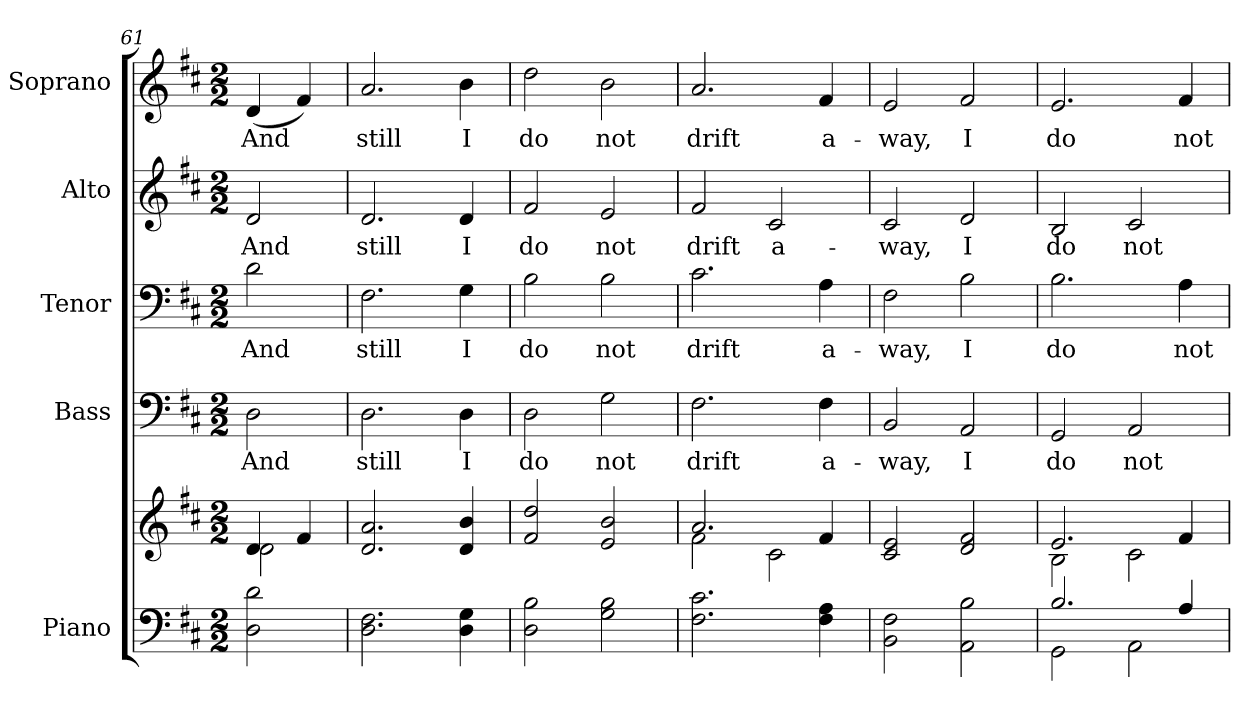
**kern	**kern	**kern	**text	**kern	**text	**kern	**text	**kern	**text
*part5	*part5	*part4	*part4	*part3	*part3	*part2	*part2	*part1	*part1
*staff6	*staff5	*staff4	*staff4	*staff3	*staff3	*staff2	*staff2	*staff1	*staff1
*I"Piano	*	*I"Bass	*	*I"Tenor	*	*I"Alto	*	*I"Soprano	*
*I'Pno.	*	*I'B.	*	*I'T.	*	*I'A.	*	*I'S.	*
*clefF4	*clefG2	*clefF4	*	*clefF4	*	*clefG2	*	*clefG2	*
*k[f#c#]	*k[f#c#]	*k[f#c#]	*	*k[f#c#]	*	*k[f#c#]	*	*k[f#c#]	*
*D:	*D:	*D:	*	*D:	*	*D:	*	*D:	*
*M2/2	*M2/2	*M2/2	*	*M2/2	*	*M2/2	*	*M2/2	*
=61	=61	=61	=61	=61	=61	=61	=61	=61	=61
*	*^	*	*	*	*	*	*	*	*
!	!	!	!	!LO:LY:b:color=#000000	!	!	!	!	!	!
!	!	!	!	!	!	!LO:LY:b:color=#000000	!	!	!	!
!	!	!	!	!	!	!	!	!LO:LY:b:color=#000000	!	!
!	!	!	!	!	!	!	!	!	!	!LO:LY:b:color=#000000
2Di\ 2di	4di/	2di\	2Di\	And	2di\	And	2di/	And	(4di/	And
.	4f#i/	.	.	.	.	.	.	.	4f#i/)	.
*	*v	*v	*	*	*	*	*	*	*	*
=62	=62	=62	=62	=62	=62	=62	=62	=62	=62
!	!	!	!LO:LY:b:color=#000000	!	!	!	!	!	!
!	!	!	!	!	!LO:LY:b:color=#000000	!	!	!	!
!	!	!	!	!	!	!	!LO:LY:b:color=#000000	!	!
!	!	!	!	!	!	!	!	!	!LO:LY:b:color=#000000
2.Di\ 2.F#i	2.di/ 2.ai	2.Di\	still	2.F#i\	still	2.di/	still	2.ai/	still
!	!	!	!LO:LY:b:color=#000000	!	!	!	!	!	!
!	!	!	!	!	!LO:LY:b:color=#000000	!	!	!	!
!	!	!	!	!	!	!	!LO:LY:b:color=#000000	!	!
!	!	!	!	!	!	!	!	!	!LO:LY:b:color=#000000
4Di\ 4Gi	4di/ 4bi	4Di\	I	4Gi\	I	4di/	I	4bi\	I
=63	=63	=63	=63	=63	=63	=63	=63	=63	=63
!	!	!	!LO:LY:b:color=#000000	!	!	!	!	!	!
!	!	!	!	!	!LO:LY:b:color=#000000	!	!	!	!
!	!	!	!	!	!	!	!LO:LY:b:color=#000000	!	!
!	!	!	!	!	!	!	!	!	!LO:LY:b:color=#000000
2Di\ 2Bi	2f#i/ 2ddi	2Di\	do	2Bi\	do	2f#i/	do	2ddi\	do
!	!	!	!LO:LY:b:color=#000000	!	!	!	!	!	!
!	!	!	!	!	!LO:LY:b:color=#000000	!	!	!	!
!	!	!	!	!	!	!	!LO:LY:b:color=#000000	!	!
!	!	!	!	!	!	!	!	!	!LO:LY:b:color=#000000
2Gi\ 2Bi	2ei/ 2bi	2Gi\	not	2Bi\	not	2ei/	not	2bi\	not
=64	=64	=64	=64	=64	=64	=64	=64	=64	=64
*	*^	*	*	*	*	*	*	*	*
!	!	!	!	!LO:LY:b:color=#000000	!	!	!	!	!	!
!	!	!	!	!	!	!LO:LY:b:color=#000000	!	!	!	!
!	!	!	!	!	!	!	!	!LO:LY:b:color=#000000	!	!
!	!	!	!	!	!	!	!	!	!	!LO:LY:b:color=#000000
2.F#i\ 2.c#i	2.ai/	2f#i\	2.F#i\	drift	2.c#i\	drift	2f#i/	drift	2.ai/	drift
!	!	!	!	!	!	!	!	!LO:LY:b:color=#000000	!	!
.	.	2c#i\	.	.	.	.	2c#i/	a-	.	.
!	!	!	!	!LO:LY:b:color=#000000	!	!	!	!	!	!
!	!	!	!	!	!	!LO:LY:b:color=#000000	!	!	!	!
!	!	!	!	!	!	!	!	!	!	!LO:LY:b:color=#000000
4F#i\ 4Ai	4f#i/	.	4F#i\	a-	4Ai\	a-	.	.	4f#i/	a-
*	*v	*v	*	*	*	*	*	*	*	*
!!LO:PB:g=z
=65	=65	=65	=65	=65	=65	=65	=65	=65	=65
!	!	!	!LO:LY:b:color=#000000	!	!	!	!	!	!
!	!	!	!	!	!LO:LY:b:color=#000000	!	!	!	!
!	!	!	!	!	!	!	!LO:LY:b:color=#000000	!	!
!	!	!	!	!	!	!	!	!	!LO:LY:b:color=#000000
2BBi\ 2F#i	2c#i/ 2ei	2BBi/	-way,	2F#i\	-way,	2c#i/	-way,	2ei/	-way,
!	!	!	!LO:LY:b:color=#000000	!	!	!	!	!	!
!	!	!	!	!	!LO:LY:b:color=#000000	!	!	!	!
!	!	!	!	!	!	!	!LO:LY:b:color=#000000	!	!
!	!	!	!	!	!	!	!	!	!LO:LY:b:color=#000000
2AAi\ 2Bi	2di/ 2f#i	2AAi/	I	2Bi\	I	2di/	I	2f#i/	I
=66	=66	=66	=66	=66	=66	=66	=66	=66	=66
*^	*^	*	*	*	*	*	*	*	*
!	!	!	!	!	!LO:LY:b:color=#000000	!	!	!	!	!	!
!	!	!	!	!	!	!	!LO:LY:b:color=#000000	!	!	!	!
!	!	!	!	!	!	!	!	!	!LO:LY:b:color=#000000	!	!
!	!	!	!	!	!	!	!	!	!	!	!LO:LY:b:color=#000000
2.Bi/	2GGi\	2.ei/	2Bi\	2GGi/	do	2.Bi\	do	2Bi/	do	2.ei/	do
!	!	!	!	!	!LO:LY:b:color=#000000	!	!	!	!	!	!
!	!	!	!	!	!	!	!	!	!LO:LY:b:color=#000000	!	!
.	2AAi\	.	2c#i\	2AAi/	not	.	.	2c#i/	not	.	.
!	!	!	!	!	!	!	!LO:LY:b:color=#000000	!	!	!	!
!	!	!	!	!	!	!	!	!	!	!	!LO:LY:b:color=#000000
4Ai/	.	4f#i/	.	.	.	4Ai\	not	.	.	4f#i/	not
*v	*v	*	*	*	*	*	*	*	*	*	*
*	*v	*v	*	*	*	*	*	*	*	*
=	=	=	=	=	=	=	=	=	=
*-	*-	*-	*-	*-	*-	*-	*-	*-	*-
